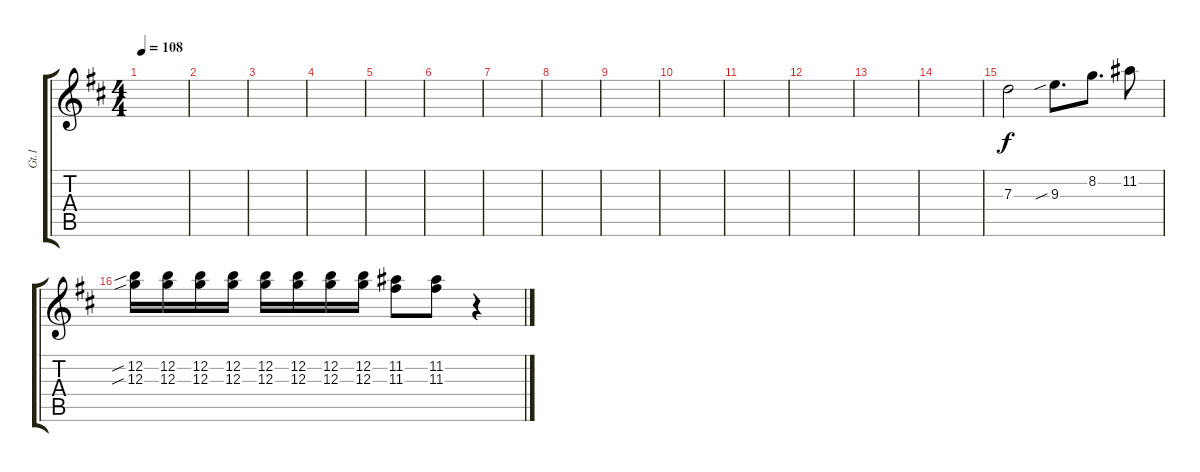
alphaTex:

\track ("Gt.1" "Gt.1") {instrument overdrivenguitar}
\staff {score tabs}
\tuning (E4 B3 G3 D3 A2 E2) {hide}
\ts (4 4)
\tempo 108
\clef g2
\ks d
|
|
|
|
|
|
|
|
|
|
|
|
|
|
7.3.2 9.3{sib}.8{d} 8.2.8{d} 11.2.8 |
(12.2{sib} 12.3{sib}).16 (12.2 12.3).16 (12.2 12.3).16 (12.2 12.3).16 (12.2 12.3).16 (12.2 12.3).16 (12.2 12.3).16 (12.2 12.3).16 (11.2 11.3).8 (11.2 11.3).8 r.4
